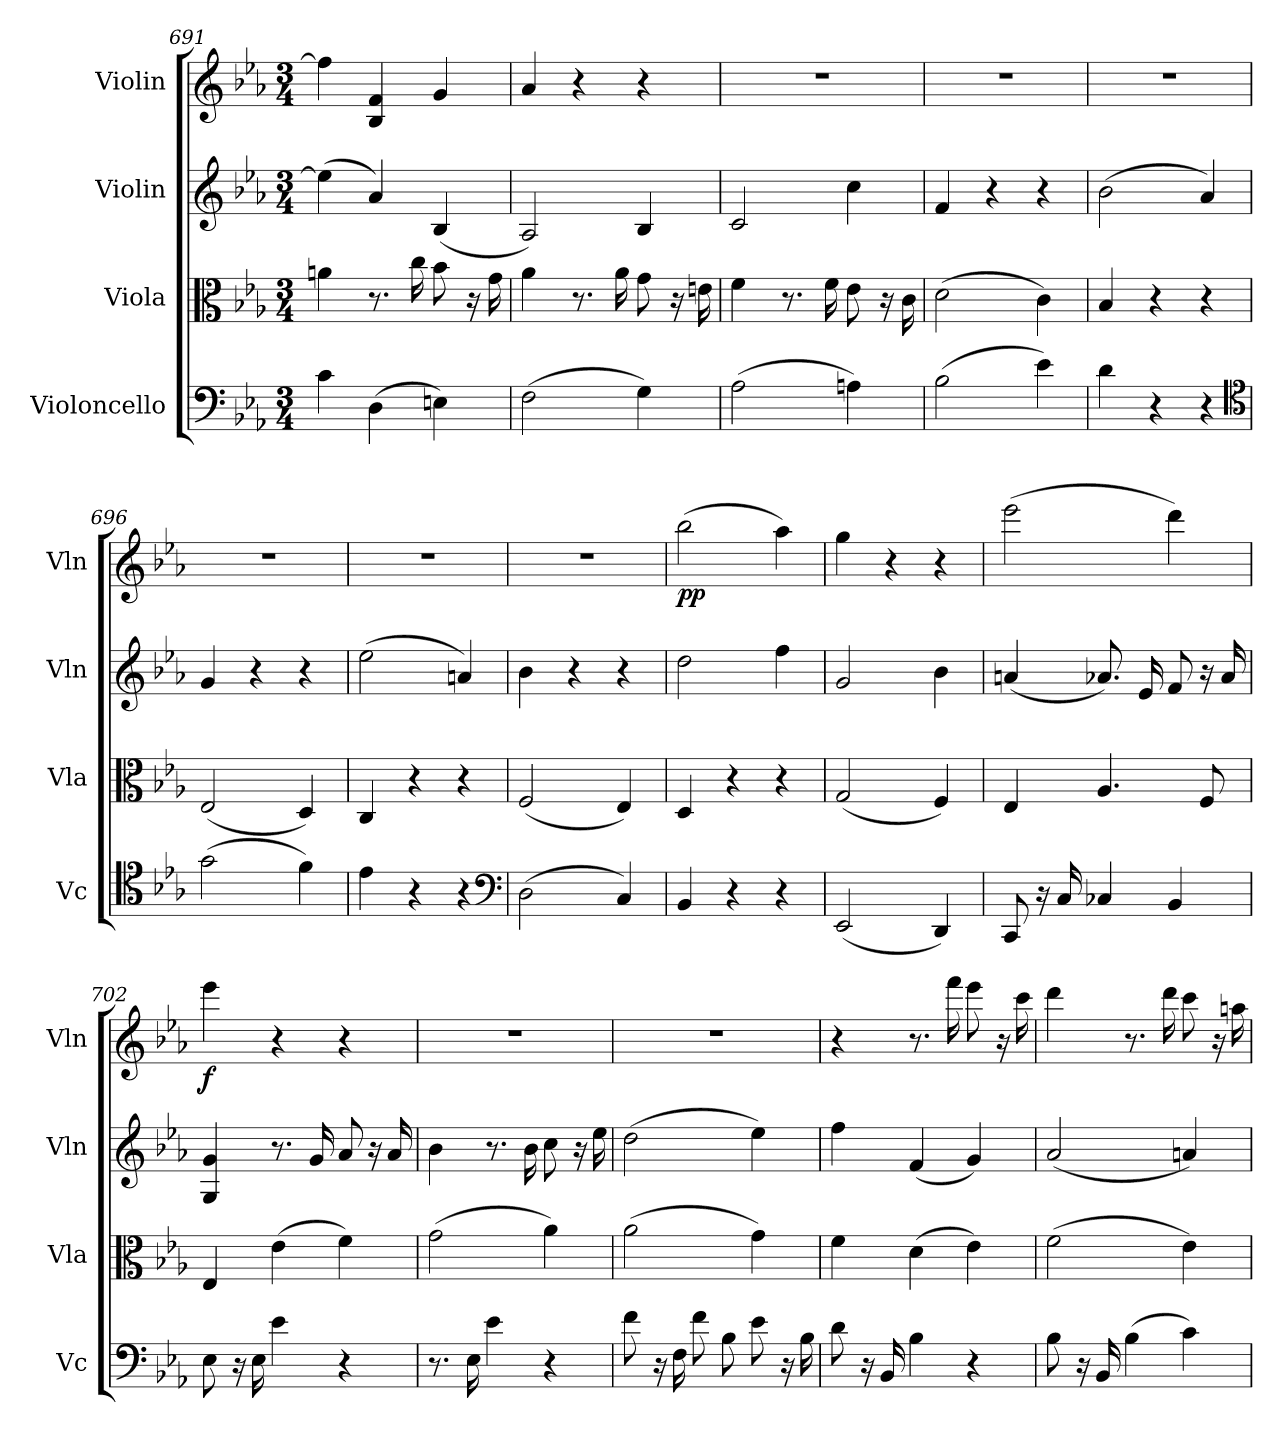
**kern	**kern	**kern	**kern	**dynam
*part4	*part3	*part2	*part1	*part1
*staff4	*staff3	*staff2	*staff1	*staff1
*I"Violoncello	*I"Viola	*I"Violin	*I"Violin	*
*I'Vc	*I'Vla	*I'Vln	*I'Vln	*
*clefF4	*clefC3	*clefG2	*clefG2	*
*k[b-e-a-]	*k[b-e-a-]	*k[b-e-a-]	*k[b-e-a-]	*
*M3/4	*M3/4	*M3/4	*M3/4	*
=691	=691	=691	=691	=691
4c	4an	(4ee-]	4ff]	.
(4D	8.r	4a-)	4B- 4f	.
.	16cc	.	.	.
4En)	8b-	(4B-	4g	.
.	16r	.	.	.
.	16g	.	.	.
=692	=692	=692	=692	=692
(2F	4a-	2A-)	4a-	.
.	8.r	.	4r	.
.	16a-	.	.	.
4G)	8g	4B-	4r	.
.	16r	.	.	.
.	16en	.	.	.
=693	=693	=693	=693	=693
(2A-	4f	2c	2.r	.
.	8.r	.	.	.
.	16f	.	.	.
4An)	8e-	4cc	.	.
.	16r	.	.	.
.	16c	.	.	.
=694	=694	=694	=694	=694
(2B-	(2d	4f	2.r	.
.	.	4r	.	.
4e-)	4c)	4r	.	.
=695	=695	=695	=695	=695
4d	4B-	(2b-	2.r	.
4r	4r	.	.	.
4r	4r	4a-)	.	.
*clefC4	*	*	*	*
=696	=696	=696	=696	=696
(2g	(2E-	4g	2.r	.
.	.	4r	.	.
4f)	4D)	4r	.	.
=697	=697	=697	=697	=697
4e-	4C	(2ee-	2.r	.
4r	4r	.	.	.
4r	4r	4an)	.	.
*clefF4	*	*	*	*
=698	=698	=698	=698	=698
(2D	(2F	4b-	2.r	.
.	.	4r	.	.
4C)	4E-)	4r	.	.
=699	=699	=699	=699	=699
4BB-	4D	2dd	(2bb-	pp
4r	4r	.	.	.
4r	4r	4ff	4aa-)	.
=700	=700	=700	=700	=700
(2EE-	(2G	2g	4gg	.
.	.	.	4r	.
4DD)	4F)	4b-	4r	.
=701	=701	=701	=701	=701
8CC	4E-	(4an	(2eee-	.
16r	.	.	.	.
16C	.	.	.	.
4C-X	4.A-	8.a-X)	.	.
.	.	16e-	.	.
4BB-	.	8f	4ddd)	.
.	8F	16r	.	.
.	.	16a-	.	.
=702	=702	=702	=702	=702
8E-	4E-	4G 4g	4eee-	f
16r	.	.	.	.
16E-	.	.	.	.
4e-	(4e-	8.r	4r	.
.	.	16g	.	.
4r	4f)	8a-	4r	.
.	.	16r	.	.
.	.	16a-	.	.
=703	=703	=703	=703	=703
8.r	(2g	4b-	2.r	.
16E-	.	.	.	.
4e-	.	8.r	.	.
.	.	16b-	.	.
4r	4a-)	8cc	.	.
.	.	16r	.	.
.	.	16ee-	.	.
=704	=704	=704	=704	=704
8f	(2a-	(2dd	2.r	.
16r	.	.	.	.
16F	.	.	.	.
8f	.	.	.	.
8B-	.	.	.	.
8e-	4g)	4ee-)	.	.
16r	.	.	.	.
16B-	.	.	.	.
=705	=705	=705	=705	=705
8d	4f	4ff	4r	.
16r	.	.	.	.
16BB-	.	.	.	.
4B-	(4d	(4f	8.r	.
.	.	.	16fff	.
4r	4e-)	4g)	8eee-	.
.	.	.	16r	.
.	.	.	16ccc	.
=706	=706	=706	=706	=706
8B-	(2f	(2a-	4ddd	.
16r	.	.	.	.
16BB-	.	.	.	.
(4B-	.	.	8.r	.
.	.	.	16ddd	.
4c)	4e-)	4an)	8ccc	.
.	.	.	16r	.
.	.	.	16aan	.
=	=	=	=	=
*-	*-	*-	*-	*-
